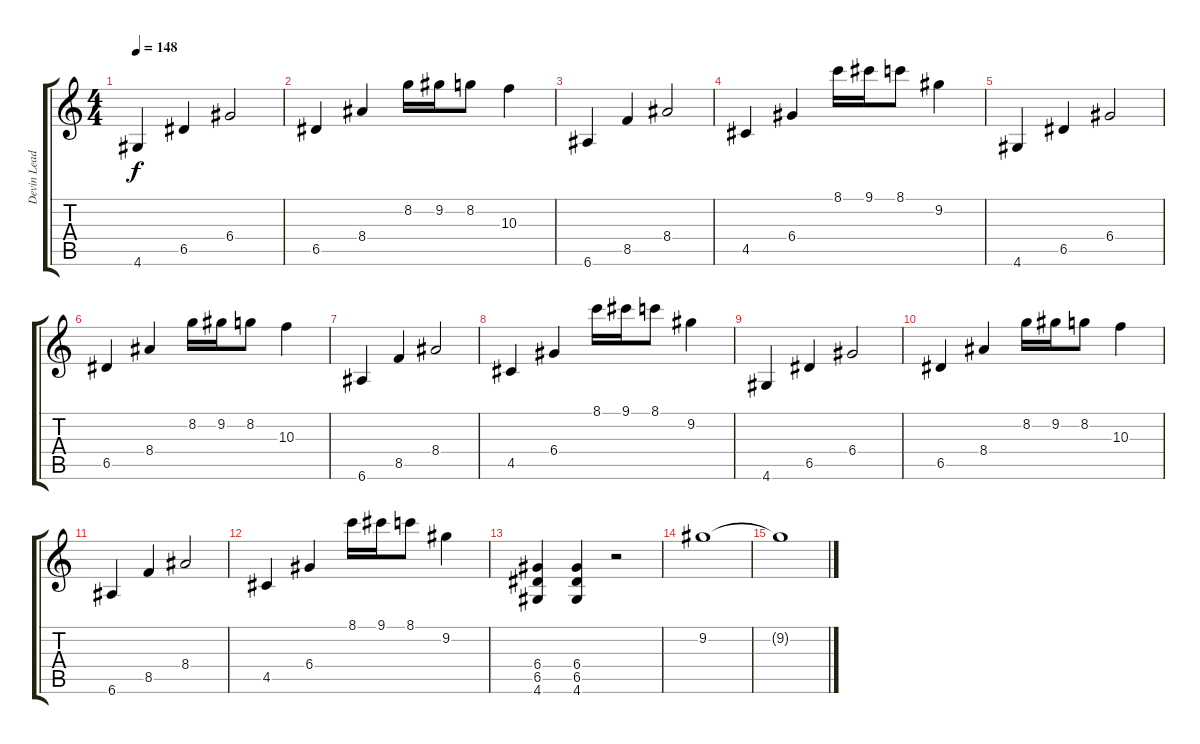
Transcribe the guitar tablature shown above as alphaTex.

\track ("Devin Lead" "Devin Lead") {instrument distortionguitar}
\staff {score tabs}
\tuning (E4 B3 G3 D3 A2 E2) {hide}
\ts (4 4)
\tempo 148
\clef g2
\ks c
4.6.4{dy f} 6.5.4 6.4.2 |
6.5.4 8.4.4 8.2.16 9.2.16 8.2.8 10.3.4 |
6.6.4 8.5.4 8.4.2 |
4.5.4 6.4.4 8.1.16 9.1.16 8.1.8 9.2.4 |
4.6.4 6.5.4 6.4.2 |
6.5.4 8.4.4 8.2.16 9.2.16 8.2.8 10.3.4 |
6.6.4 8.5.4 8.4.2 |
4.5.4 6.4.4 8.1.16 9.1.16 8.1.8 9.2.4 |
4.6.4 6.5.4 6.4.2 |
6.5.4 8.4.4 8.2.16 9.2.16 8.2.8 10.3.4 |
6.6.4 8.5.4 8.4.2 |
4.5.4 6.4.4 8.1.16 9.1.16 8.1.8 9.2.4 |
(6.4 6.5 4.6).4 (6.4 6.5 4.6).4 r.2 |
9.2.1{volume 12} |
9.2{t}.1
